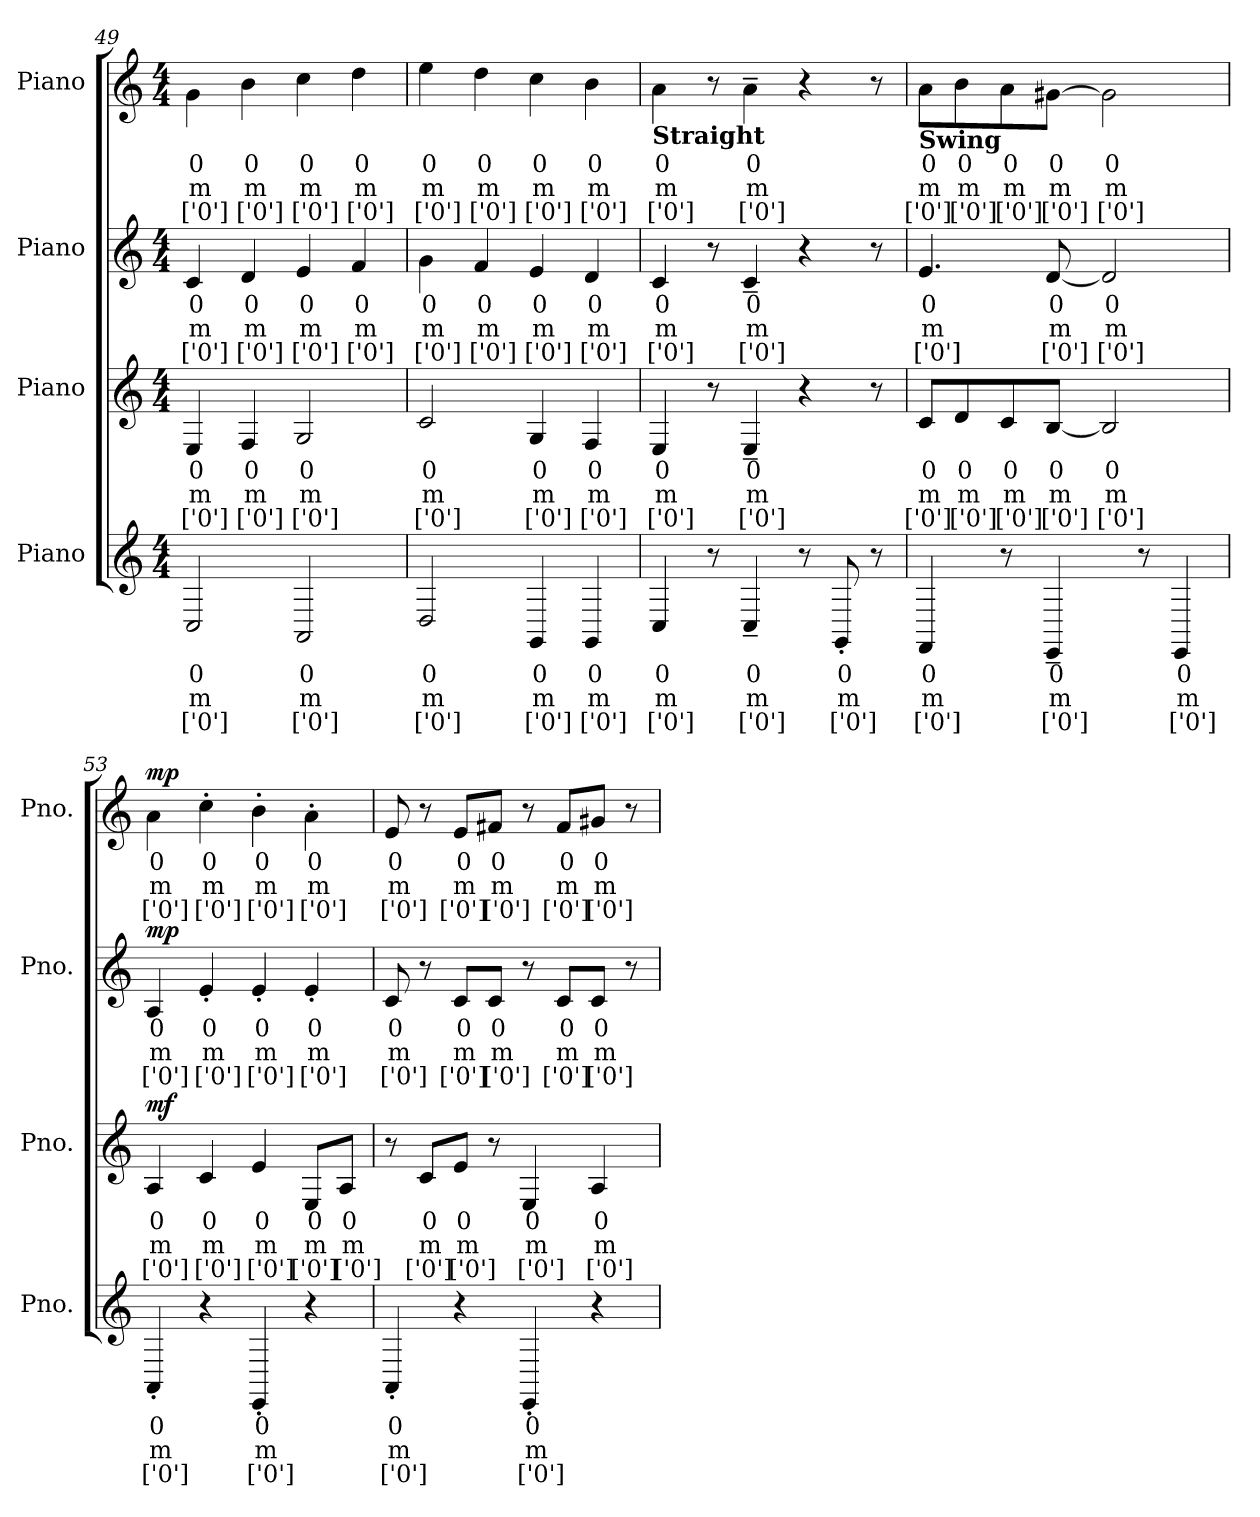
**kern	**text	**text	**text	**kern	**text	**text	**text	**dynam	**kern	**text	**text	**text	**dynam	**kern	**text	**text	**text	**dynam
*part4	*part4	*part4	*part4	*part3	*part3	*part3	*part3	*part3	*part2	*part2	*part2	*part2	*part2	*part1	*part1	*part1	*part1	*part1
*staff4	*staff4	*staff4	*staff4	*staff3	*staff3	*staff3	*staff3	*staff3	*staff2	*staff2	*staff2	*staff2	*staff2	*staff1	*staff1	*staff1	*staff1	*staff1
*I"Piano	*	*	*	*I"Piano	*	*	*	*	*I"Piano	*	*	*	*	*I"Piano	*	*	*	*
*I'Pno.	*	*	*	*I'Pno.	*	*	*	*	*I'Pno.	*	*	*	*	*I'Pno.	*	*	*	*
*clefG2	*	*	*	*clefG2	*	*	*	*	*clefG2	*	*	*	*	*clefG2	*	*	*	*
*k[]	*	*	*	*k[]	*	*	*	*	*k[]	*	*	*	*	*k[]	*	*	*	*
*M4/4	*	*	*	*M4/4	*	*	*	*	*M4/4	*	*	*	*	*M4/4	*	*	*	*
=49	=49	=49	=49	=49	=49	=49	=49	=49	=49	=49	=49	=49	=49	=49	=49	=49	=49	=49
2Ci/	0	m	['0']	4Ej/	0	m	['0']	.	4cZ/	0	m	['0']	.	4gV\	0	m	['0']	.
.	.	.	.	4Fj/	0	m	['0']	.	4dZ/	0	m	['0']	.	4bV\	0	m	['0']	.
2AAi/	0	m	['0']	2Gj/	0	m	['0']	.	4eZ/	0	m	['0']	.	4ccV\	0	m	['0']	.
.	.	.	.	.	.	.	.	.	4fZ/	0	m	['0']	.	4ddV\	0	m	['0']	.
!!LO:LB:g=z
=50	=50	=50	=50	=50	=50	=50	=50	=50	=50	=50	=50	=50	=50	=50	=50	=50	=50	=50
2Di/	0	m	['0']	2cj/	0	m	['0']	.	4gZ\	0	m	['0']	.	4eeV\	0	m	['0']	.
.	.	.	.	.	.	.	.	.	4fZ/	0	m	['0']	.	4ddV\	0	m	['0']	.
4GGi/	0	m	['0']	4Gj/	0	m	['0']	.	4eZ/	0	m	['0']	.	4ccV\	0	m	['0']	.
4GGi/	0	m	['0']	4Fj/	0	m	['0']	.	4dZ/	0	m	['0']	.	4bV\	0	m	['0']	.
=51	=51	=51	=51	=51	=51	=51	=51	=51	=51	=51	=51	=51	=51	=51	=51	=51	=51	=51
!	!	!	!	!	!	!	!	!	!	!	!	!	!	!LO:TX:b:B:t=Straight	!	!	!	!
4Ci/	0	m	['0']	4Ej/	0	m	['0']	.	4cZ/	0	m	['0']	.	4aV\	0	m	['0']	.
8r	.	.	.	8r	.	.	.	.	8r	.	.	.	.	8r	.	.	.	.
4C~i/	0	m	['0']	4E~j/	0	m	['0']	.	4c~Z/	0	m	['0']	.	4a~V\	0	m	['0']	.
8r	.	.	.	4r	.	.	.	.	4r	.	.	.	.	4r	.	.	.	.
8GG'i/	0	m	['0']	.	.	.	.	.	.	.	.	.	.	.	.	.	.	.
8r	.	.	.	8r	.	.	.	.	8r	.	.	.	.	8r	.	.	.	.
=52	=52	=52	=52	=52	=52	=52	=52	=52	=52	=52	=52	=52	=52	=52	=52	=52	=52	=52
!	!	!	!	!	!	!	!	!	!	!	!	!	!	!LO:TX:b:B:t=Swing	!	!	!	!
4FFi/	0	m	['0']	8cj/L	0	m	['0']	.	4.eZ/	0	m	['0']	.	8aV\L	0	m	['0']	.
.	.	.	.	8dj/	0	m	['0']	.	.	.	.	.	.	8bV\	0	m	['0']	.
8r	.	.	.	8cj/	0	m	['0']	.	.	.	.	.	.	8aV\	0	m	['0']	.
4EE~i/	0	m	['0']	[8Bj/J	0	m	['0']	.	[8dZ/	0	m	['0']	.	[8g#XV\J	0	m	['0']	.
.	.	.	.	2Bj/]	0	m	['0']	.	2dZ/]	0	m	['0']	.	2g#V\]	0	m	['0']	.
8r	.	.	.	.	.	.	.	.	.	.	.	.	.	.	.	.	.	.
4EEi/	0	m	['0']	.	.	.	.	.	.	.	.	.	.	.	.	.	.	.
=53	=53	=53	=53	=53	=53	=53	=53	=53	=53	=53	=53	=53	=53	=53	=53	=53	=53	=53
!	!	!	!	!	!	!	!	!LO:DY:b	!	!	!	!	!LO:DY:b	!	!	!	!	!LO:DY:b
4AA'i/	0	m	['0']	4Aj/	0	m	['0']	mf	4AZ/	0	m	['0']	mp	4aV\	0	m	['0']	mp
4r	.	.	.	4cj/	0	m	['0']	.	4e'Z/	0	m	['0']	.	4cc'V\	0	m	['0']	.
4EE'i/	0	m	['0']	4ej/	0	m	['0']	.	4e'Z/	0	m	['0']	.	4b'V\	0	m	['0']	.
4r	.	.	.	8Ej/L	0	m	['0']	.	4e'Z/	0	m	['0']	.	4a'V\	0	m	['0']	.
.	.	.	.	8Aj/J	0	m	['0']	.	.	.	.	.	.	.	.	.	.	.
=54	=54	=54	=54	=54	=54	=54	=54	=54	=54	=54	=54	=54	=54	=54	=54	=54	=54	=54
4AA'i/	0	m	['0']	8r	.	.	.	.	8cZ/	0	m	['0']	.	8eV/	0	m	['0']	.
.	.	.	.	8cj/L	0	m	['0']	.	8r	.	.	.	.	8r	.	.	.	.
4r	.	.	.	8ej/J	0	m	['0']	.	8cZ/L	0	m	['0']	.	8eV/L	0	m	['0']	.
.	.	.	.	8r	.	.	.	.	8cZ/J	0	m	['0']	.	8f#XV/J	0	m	['0']	.
4EE'i/	0	m	['0']	4Ej/	0	m	['0']	.	8r	.	.	.	.	8r	.	.	.	.
.	.	.	.	.	.	.	.	.	8cZ/L	0	m	['0']	.	8f#V/L	0	m	['0']	.
4r	.	.	.	4Aj/	0	m	['0']	.	8cZ/J	0	m	['0']	.	8g#XV/J	0	m	['0']	.
.	.	.	.	.	.	.	.	.	8r	.	.	.	.	8r	.	.	.	.
=	=	=	=	=	=	=	=	=	=	=	=	=	=	=	=	=	=	=
*-	*-	*-	*-	*-	*-	*-	*-	*-	*-	*-	*-	*-	*-	*-	*-	*-	*-	*-
